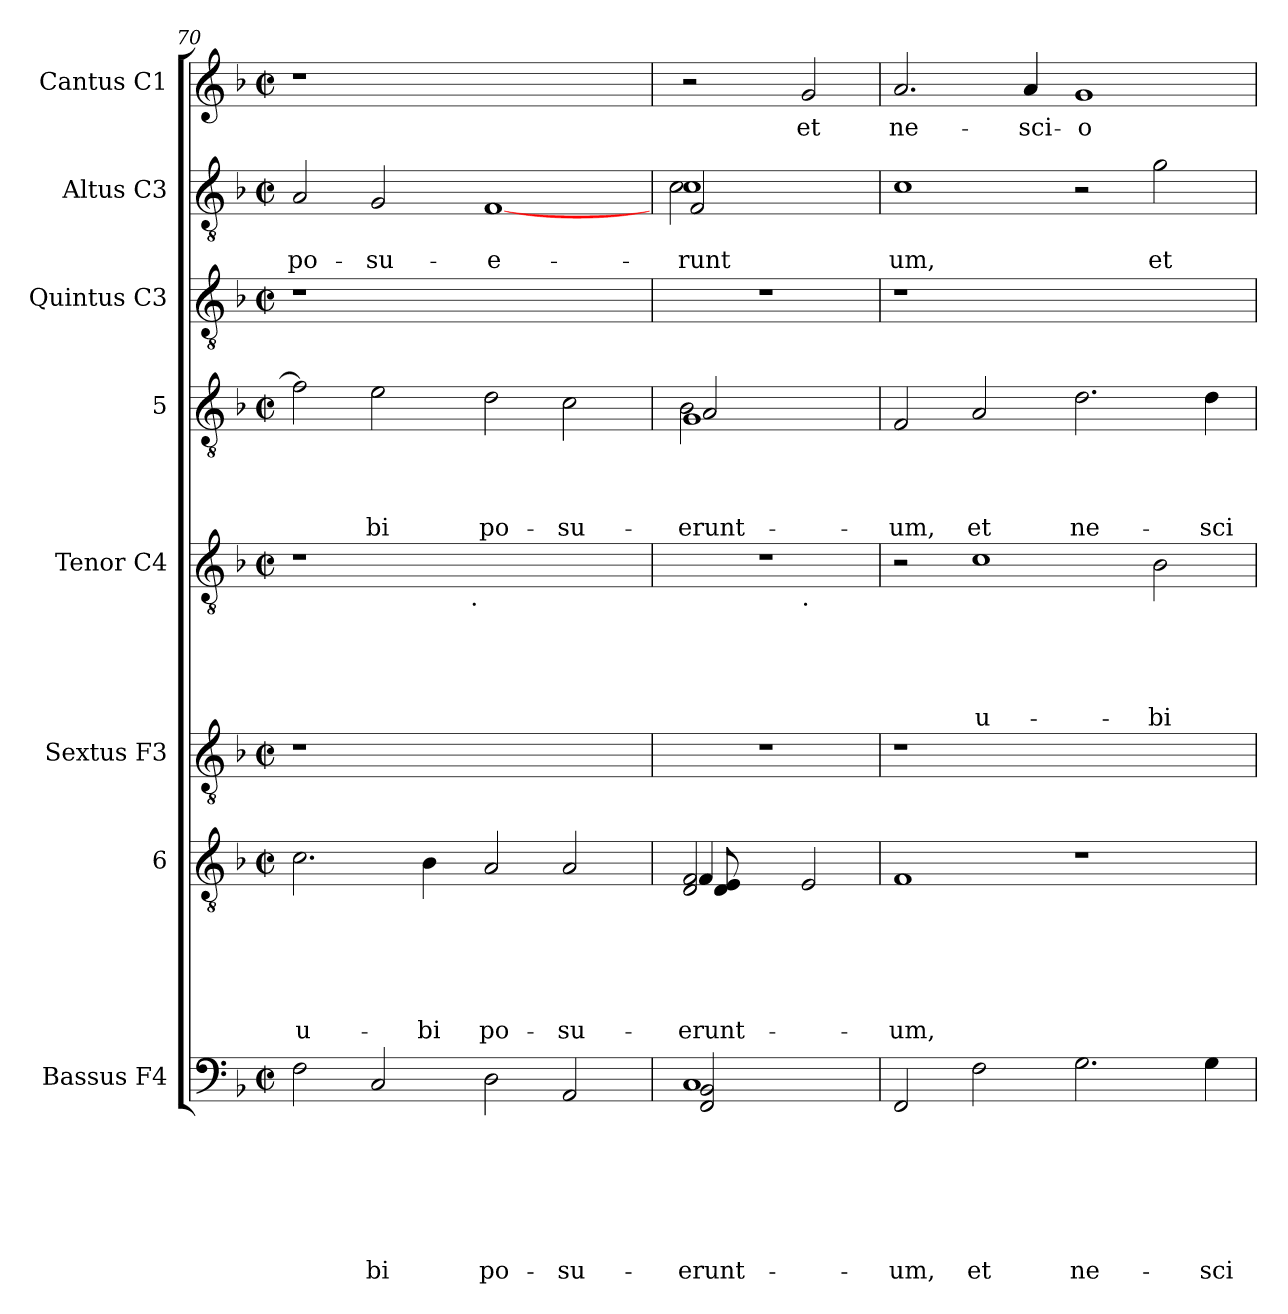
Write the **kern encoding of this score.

**kern	**text	**text	**text	**text	**text	**text	**text	**kern	**text	**text	**text	**text	**text	**text	**kern	**kern	**text	**text	**text	**text	**text	**kern	**text	**text	**text	**text	**kern	**kern	**text	**text	**kern	**text
*part8	*part8	*part8	*part8	*part8	*part8	*part8	*part8	*part7	*part7	*part7	*part7	*part7	*part7	*part7	*part6	*part5	*part5	*part5	*part5	*part5	*part5	*part4	*part4	*part4	*part4	*part4	*part3	*part2	*part2	*part2	*part1	*part1
*staff8	*staff8	*staff8	*staff8	*staff8	*staff8	*staff8	*staff8	*staff7	*staff7	*staff7	*staff7	*staff7	*staff7	*staff7	*staff6	*staff5	*staff5	*staff5	*staff5	*staff5	*staff5	*staff4	*staff4	*staff4	*staff4	*staff4	*staff3	*staff2	*staff2	*staff2	*staff1	*staff1
*I"Bassus F4	*	*	*	*	*	*	*	*I"6	*	*	*	*	*	*	*I"Sextus F3	*I"Tenor C4	*	*	*	*	*	*I"5	*	*	*	*	*I"Quintus C3	*I"Altus C3	*	*	*I"Cantus C1	*
*I'B	*	*	*	*	*	*	*	*	*	*	*	*	*	*	*	*I'T	*	*	*	*	*	*	*	*	*	*	*	*I'A	*	*	*I'C	*
*clefF4	*	*	*	*	*	*	*	*clefGv2	*	*	*	*	*	*	*clefGv2	*clefGv2	*	*	*	*	*	*clefGv2	*	*	*	*	*clefGv2	*clefGv2	*	*	*clefG2	*
*k[b-]	*	*	*	*	*	*	*	*k[b-]	*	*	*	*	*	*	*k[b-]	*k[b-]	*	*	*	*	*	*k[b-]	*	*	*	*	*k[b-]	*k[b-]	*	*	*k[b-]	*
*F:	*	*	*	*	*	*	*	*F:	*	*	*	*	*	*	*F:	*F:	*	*	*	*	*	*F:	*	*	*	*	*F:	*F:	*	*	*F:	*
*M2/2	*	*	*	*	*	*	*	*M2/2	*	*	*	*	*	*	*M2/2	*M2/2	*	*	*	*	*	*M2/2	*	*	*	*	*M2/2	*M2/2	*	*	*M2/2	*
*met(c|)	*	*	*	*	*	*	*	*met(c|)	*	*	*	*	*	*	*met(c|)	*met(c|)	*	*	*	*	*	*met(c|)	*	*	*	*	*met(c|)	*met(c|)	*	*	*met(c|)	*
=70	=70	=70	=70	=70	=70	=70	=70	=70	=70	=70	=70	=70	=70	=70	=70	=70	=70	=70	=70	=70	=70	=70	=70	=70	=70	=70	=70	=70	=70	=70	=70	=70
!	!	!	!	!	!	!	!	!	!	!	!	!	!	!LO:LY:b	!	!	!	!	!	!	!	!	!	!	!	!	!	!	!	!LO:LY:b	!	!
*	*	*	*	*	*	*	*	*	*	*	*	*	*	*	*	*^	*	*	*	*	*	*	*	*	*	*	*	*	*	*	*	*
2F\	.	.	.	.	.	.	.	2.c\	.	.	.	.	.	-u-	1r	1r	2ryy	.	.	.	.	.	2f\]	.	.	.	.	1r	2A/	.	po-	1r	.
!	!	!	!	!	!	!	!LO:LY:b	!	!	!	!	!	!	!	!	!	!	!	!	!	!	!	!	!	!	!	!LO:LY:b	!	!	!	!LO:LY:b	!	!
2C/	.	.	.	.	.	.	-bi	.	.	.	.	.	.	.	.	.	4...ryy	.	.	.	.	.	2e\	.	.	.	-bi	.	2G/	.	-su-	.	.
!	!	!	!	!	!	!	!	!	!	!	!	!	!	!LO:LY:b	!	!	!	!	!	!	!	!	!	!	!	!	!	!	!	!	!	!	!
.	.	.	.	.	.	.	.	4B-\	.	.	.	.	.	-bi	.	.	.	.	.	.	.	.	.	.	.	.	.	.	.	.	.	.	.
!	!	!	!	!	!	!	!	!	!	!	!	!	!	!	!	!	!LO:TX:b:t=.	!	!	!	!	!	!	!	!	!	!	!	!	!	!	!	!
.	.	.	.	.	.	.	.	.	.	.	.	.	.	.	.	.	1ryy	.	.	.	.	.	.	.	.	.	.	.	.	.	.	.	.
!	!	!	!	!	!	!	!LO:LY:b	!	!	!	!	!	!	!LO:LY:b	!	!	!	!	!	!	!	!	!	!	!	!	!LO:LY:b	!	!	!	!LO:LY:b	!	!
2D\	.	.	.	.	.	.	po-	2A/	.	.	.	.	.	po-	1ryy	1ryy	.	.	.	.	.	.	2d\	.	.	.	po-	1ryy	[<1F	.	-e-	1ryy	.
!	!	!	!	!	!	!	!LO:LY:b	!	!	!	!	!	!	!LO:LY:b	!	!	!	!	!	!	!	!	!	!	!	!	!LO:LY:b	!	!	!	!	!	!
2AA/	.	.	.	.	.	.	-su-	2A/	.	.	.	.	.	-su-	.	.	.	.	.	.	.	.	2c\	.	.	.	-su-	.	.	.	.	.	.
.	.	.	.	.	.	.	.	.	.	.	.	.	.	.	.	.	32ryy	.	.	.	.	.	.	.	.	.	.	.	.	.	.	.	.
=71	=71	=71	=71	=71	=71	=71	=71	=71	=71	=71	=71	=71	=71	=71	=71	=71	=71	=71	=71	=71	=71	=71	=71	=71	=71	=71	=71	=71	=71	=71	=71	=71	=71
*^	*	*	*	*	*	*	*	*	*	*	*	*	*	*	*	*	*	*	*	*	*	*	*	*	*	*	*	*	*	*	*	*	*
!	!	!	!	!	!	!	!	!LO:LY:b	!	!	!	!	!	!	!LO:LY:b	!	!	!	!	!	!	!	!	!	!	!	!	!LO:LY:b	!	!	!	!LO:LY:b	!	!
*	*	*	*	*	*	*	*	*	*^	*	*	*	*	*	*	*	*	*	*	*	*	*	*	*^	*	*	*	*	*	*^	*	*	*	*
*	*	*	*	*	*	*	*	*	*	*^	*	*	*	*	*	*	*	*	*	*	*	*	*	*	*	*^	*	*	*	*	*	*	*^	*	*	*	*
1C	2FF/ 2BB-/	.	.	.	.	.	.	-erunt-	2D/ 2F/	4F/	8D/ 8E/	.	.	.	.	.	-erunt-	1r	1r	2ryy	.	.	.	.	.	1G	2B-\	2A/	.	.	.	-erunt-	1r	1c	2c\	2F/	.	-runt	2r	.
.	.	.	.	.	.	.	.	.	.	.	2..ryy	.	.	.	.	.	.	.	.	.	.	.	.	.	.	.	.	.	.	.	.	.	.	.	.	.	.	.	.	.
.	.	.	.	.	.	.	.	.	.	2.ryy	.	.	.	.	.	.	.	.	.	.	.	.	.	.	.	.	.	.	.	.	.	.	.	.	.	.	.	.	.	.
!	!	!	!	!	!	!	!	!	!	!	!	!	!	!	!	!	!	!	!	!LO:TX:b:t=.	!	!	!	!	!	!	!	!	!	!	!	!	!	!	!	!	!	!	!	!
!	!	!	!	!	!	!	!	!	!	!	!	!	!	!	!	!	!	!	!	!	!	!	!	!	!	!	!	!	!	!	!	!	!	!	!	!	!	!	!	!LO:LY:b
.	2ryy	.	.	.	.	.	.	.	2E/	.	.	.	.	.	.	.	.	.	.	2ryy	.	.	.	.	.	.	2ryy	2ryy	.	.	.	.	.	.	2ryy	2ryy	.	.	2g/	-et
*	*	*	*	*	*	*	*	*	*v	*v	*v	*	*	*	*	*	*	*	*	*	*	*	*	*	*	*	*	*	*	*	*	*	*	*	*	*	*	*	*	*
=72	=72	=72	=72	=72	=72	=72	=72	=72	=72	=72	=72	=72	=72	=72	=72	=72	=72	=72	=72	=72	=72	=72	=72	=72	=72	=72	=72	=72	=72	=72	=72	=72	=72	=72	=72	=72	=72	=72
!	!	!	!	!	!	!	!	!LO:LY:b	!	!	!	!	!	!	!LO:LY:b	!	!	!	!	!	!	!	!	!	!	!	!	!	!	!LO:LY:b	!	!	!	!	!	!LO:LY:b	!	!LO:LY:b
*	*	*	*	*	*	*	*	*	*	*	*	*	*	*	*	*	*v	*v	*	*	*	*	*	*	*	*	*	*	*	*	*	*v	*v	*v	*	*	*	*
*v	*v	*	*	*	*	*	*	*	*	*	*	*	*	*	*	*	*	*	*	*	*	*	*v	*v	*v	*	*	*	*	*	*	*	*	*	*
2FF/	.	.	.	.	.	.	-um,	1F	.	.	.	.	.	-um,	1r	2r	.	.	.	.	.	2F/	.	.	.	-um,	1r	1c	.	um,	2.a/	ne-
!	!	!	!	!	!	!	!LO:LY:b	!	!	!	!	!	!	!	!	!	!	!	!	!	!LO:LY:b	!	!	!	!	!LO:LY:b	!	!	!	!	!	!
2F\	.	.	.	.	.	.	et	.	.	.	.	.	.	.	.	1c	.	.	.	.	-u-	2A/	.	.	.	et	.	.	.	.	.	.
!	!	!	!	!	!	!	!	!	!	!	!	!	!	!	!	!	!	!	!	!	!	!	!	!	!	!	!	!	!	!	!	!LO:LY:b
.	.	.	.	.	.	.	.	.	.	.	.	.	.	.	.	.	.	.	.	.	.	.	.	.	.	.	.	.	.	.	4a/	-sci-
!	!	!	!	!	!	!	!LO:LY:b	!	!	!	!	!	!	!	!	!	!	!	!	!	!	!	!	!	!	!LO:LY:b	!	!	!	!	!	!LO:LY:b
2.G\	.	.	.	.	.	.	ne-	1r	.	.	.	.	.	.	1ryy	.	.	.	.	.	.	2.d\	.	.	.	ne-	1ryy	2r	.	.	1g	-o
!	!	!	!	!	!	!	!	!	!	!	!	!	!	!	!	!	!	!	!	!	!LO:LY:b	!	!	!	!	!	!	!	!	!LO:LY:b	!	!
.	.	.	.	.	.	.	.	.	.	.	.	.	.	.	.	2B-\	.	.	.	.	-bi	.	.	.	.	.	.	2g\	.	et	.	.
!	!	!	!	!	!	!	!LO:LY:b	!	!	!	!	!	!	!	!	!	!	!	!	!	!	!	!	!	!	!LO:LY:b	!	!	!	!	!	!
4G\	.	.	.	.	.	.	-sci-	.	.	.	.	.	.	.	.	.	.	.	.	.	.	4d\	.	.	.	-sci-	.	.	.	.	.	.
=	=	=	=	=	=	=	=	=	=	=	=	=	=	=	=	=	=	=	=	=	=	=	=	=	=	=	=	=	=	=	=	=
*-	*-	*-	*-	*-	*-	*-	*-	*-	*-	*-	*-	*-	*-	*-	*-	*-	*-	*-	*-	*-	*-	*-	*-	*-	*-	*-	*-	*-	*-	*-	*-	*-
